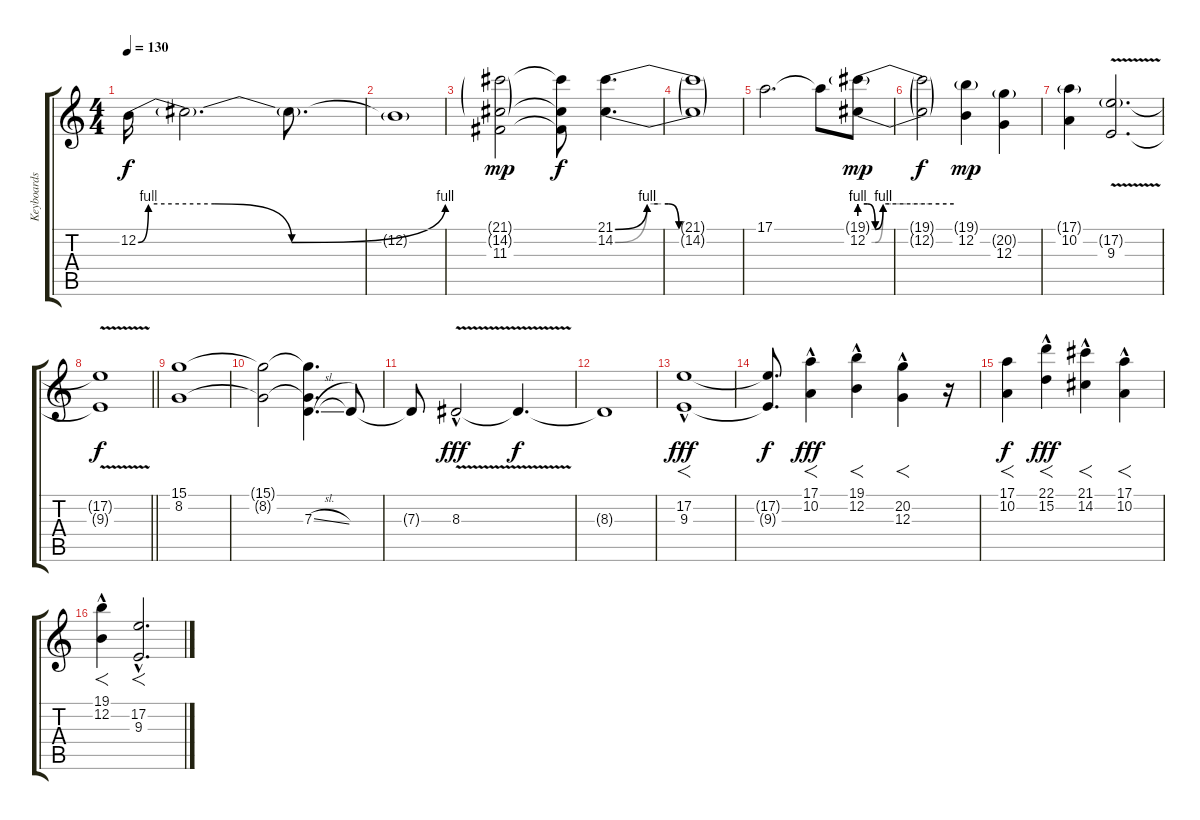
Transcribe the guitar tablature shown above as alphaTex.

\track ("Keyboards 3" "Keyboards ") {instrument pad3polysynth}
\staff {score tabs}
\tuning (E4 B3 G3 D3 A2 E2) {hide}
\ts (4 4)
\tempo 130
\clef g2
\ks c
12.2{be (custom 0 0 2 4 15 4 30 0 60 4)}.16{dy f} 12.2{t}.2{d} 12.2{t}.8{d} |
12.2{t}.1 |
(21.1{g} 14.2{g} 11.3).2{dy mp} (21.1{t} 14.2{t} 11.3{t}).8{dy f} (21.1{be (custom 0 0 15 4 20 4 25 4 30 0 60 0)} 14.2{be (custom 0 0 15 4 25 4 30 0 45 0 60 0)}).4{d} |
(21.1{t} 14.2{t}).1 |
17.1.2{d} 17.1{t}.8 (19.1{be (custom 0 4 5 4 10 0 15 4 60 4) g} 12.2{be (custom 0 4 5 4 10 0 15 4 20 4 30 4 45 4 60 4)}).8{dy mp} |
(19.1{t} 12.2{t}).2{dy f} (19.1{g} 12.2).4{dy mp} (20.2{g} 12.3).4 |
(17.1{g} 10.2).4 (17.2{v g} 9.3).2{d} |
\barLineRight lightlight
(17.2{t} 9.3{t}).1{dy f} |
(15.1 8.2).1 |
(15.1{t} 8.2{t}).2 (15.1{t} 8.2{t} 7.3{sl}).4{d} 7.3{t}.8 |
7.3{t}.8 8.3{v hac}.2{dy fff} 8.3{t}.4{d dy f} |
8.3{t}.1 |
(17.2{hac} 9.3{hac}).1{f dy fff} |
(17.2{t} 9.3{t}).8{d dy f} (17.1 10.2{hac}).4{f dy fff} (19.1 12.2{hac}).4{f} (20.2 12.3{hac}).4{f} r.16 |
(17.1 10.2).4{f dy f} (22.1 15.2{hac}).4{f dy fff} (21.1 14.2{hac}).4{f} (17.1 10.2{hac}).4{f} |
(19.1{hac} 12.2{hac}).4{f} (17.2{hac} 9.3{hac}).2{f d}
